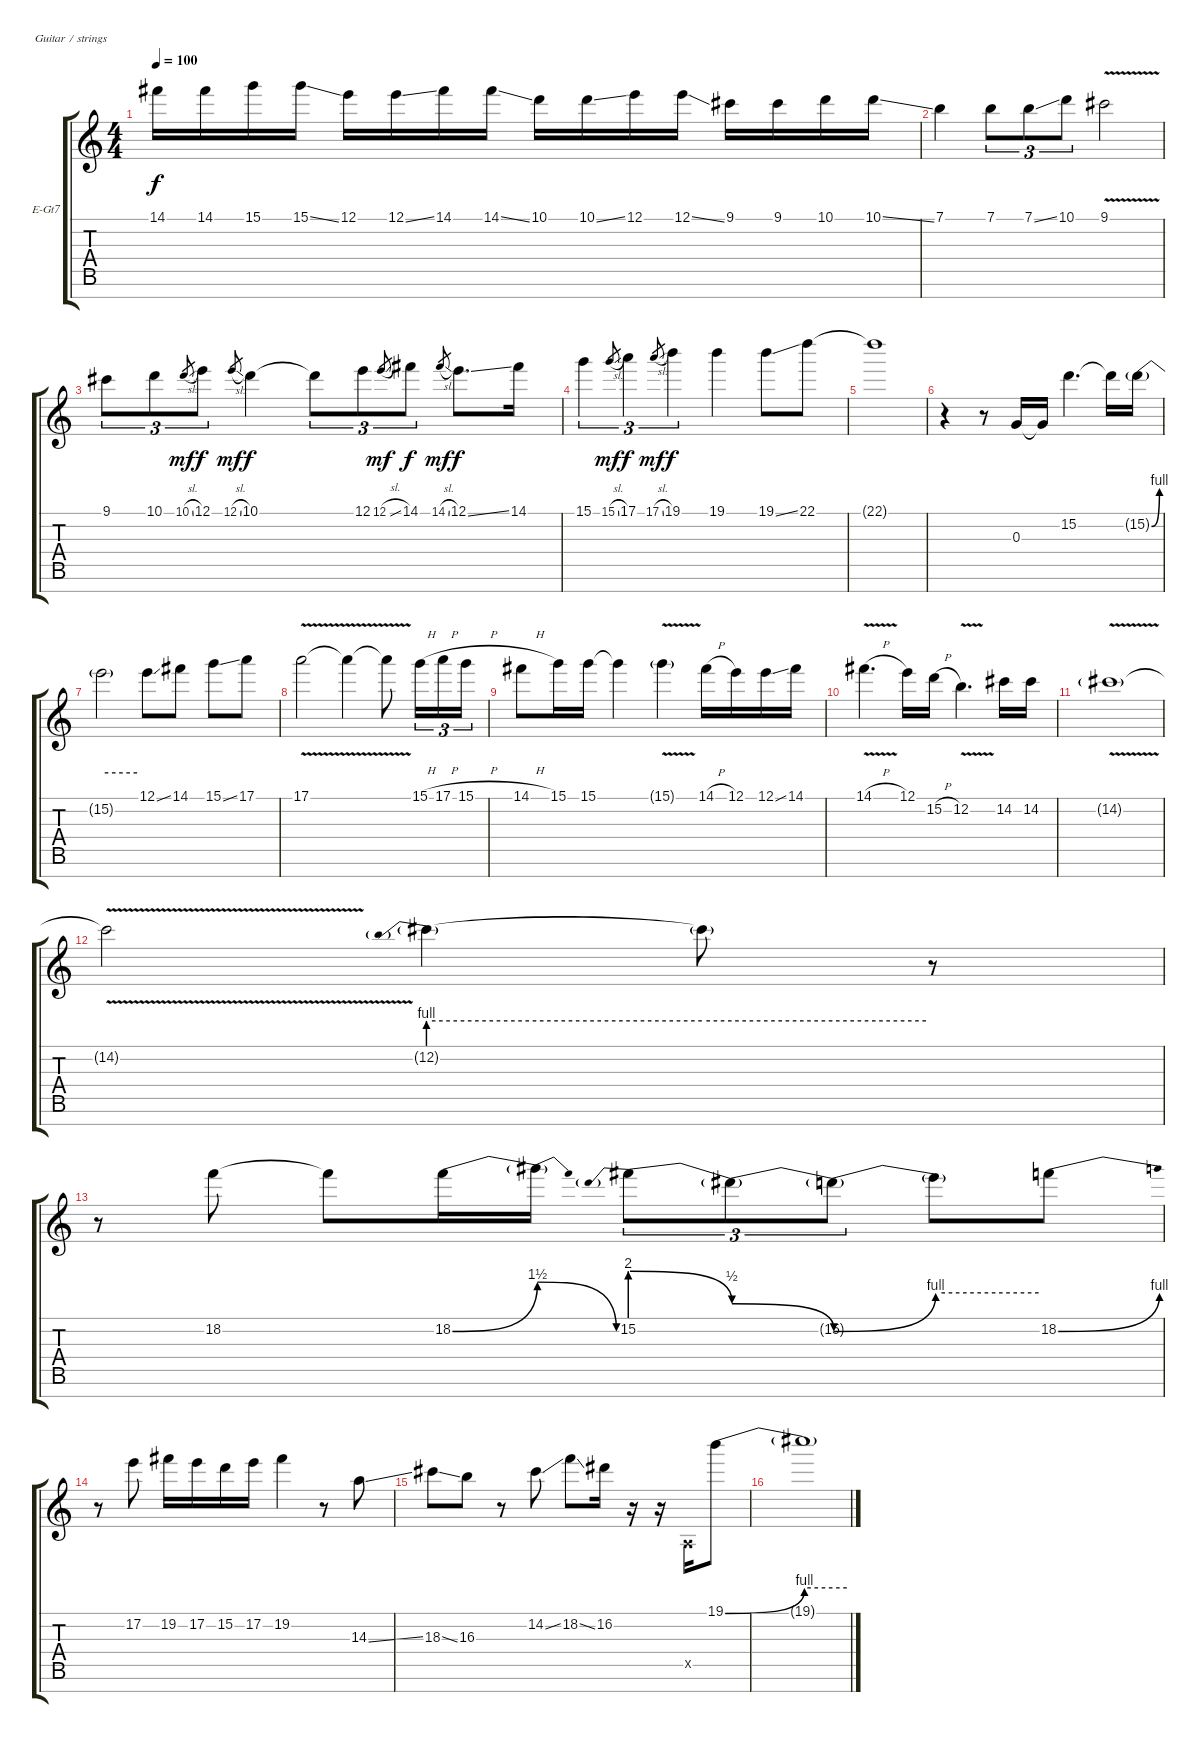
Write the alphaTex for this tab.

\defaultSystemsLayout 4
\bracketExtendMode groupsimilarinstruments
\firstSystemTrackNameOrientation horizontal
\otherSystemsTrackNameOrientation horizontal
\track ("Steve Vai" "E-Gt7") {instrument distortionguitar}
\staff {score tabs}
\tuning (E4 B3 G3 D3 A2 E2 B1)
\ts (4 4)
\tempo 100
\clef g2
\ks c
14.1.16{dy f} 14.1.16 15.1.16 15.1{ss}.16 12.1.16 12.1{ss}.16 14.1.16 14.1{ss}.16 10.1.16 10.1{ss}.16 12.1.16 12.1{ss}.16 9.1.16 9.1.16 10.1.16 10.1{ss}.16 |
7.1.4 7.1.8{tu (3 2)} 7.1{ss}.8{tu (3 2)} 10.1.8{tu (3 2)} 9.1{v}.2 |
9.1.8{tu (3 2)} 10.1.8{tu (3 2)} 10.1{sl}.8{gr dy mf} 12.1.8{tu (3 2) dy f} 12.1{sl}.8{gr dy mf} 10.1.4{dy f} 10.1{t}.8{tu (3 2)} 12.1.8{tu (3 2)} 12.1{sl}.8{gr dy mf} 14.1.8{tu (3 2) dy f} 14.1{sl}.8{gr dy mf} 12.1{ss}.8{d dy f} 14.1.16 |
15.1.4{tu (3 2)} 15.1{sl}.8{gr dy mf} 17.1.4{tu (3 2) dy f} 17.1{sl}.8{gr dy mf} 19.1.4{tu (3 2) dy f} 19.1.4 19.1{ss}.8 22.1.8 |
22.1{t}.1 |
r.4 r.8 0.3.16 0.3{t}.16 15.2.4{d} 15.2{t}.16 15.2{be (bend 0 0 60 4) g}.16 |
15.2{be (hold 0 4 60 4) t}.2 12.1{ss}.8 14.1.8 15.1{ss}.8 17.1.8 |
17.1{v}.2 17.1{v t}.4 17.1{v t}.8 15.1{h}.16{tu (3 2)} 17.1{h}.16{tu (3 2)} 15.1{h}.16{tu (3 2)} |
14.1{h}.8 15.1.16 15.1.16 15.1{t}.4 15.1{v g}.4 14.1{h}.16 12.1.16 12.1{ss}.16 14.1.16 |
14.1{v h}.4{d} 12.1.16 15.2{h}.16 12.2{v}.4{d} 14.2.16 14.2.16 |
14.2{v g}.1 |
14.2{v t}.2 12.2{be (prebend 0 4 60 4) g}.4 12.2{be (hold 0 4 60 4) t}.8 r.8 |
r.8 18.2.8 18.2{t}.8 18.2{be (bend 0 0 60 6)}.16 18.2{be (release 0 6 60 0) t}.16 15.2{be (prebendrelease 0 8 60 2)}.8{tu (3 2)} 15.2{be (release 0 2 60 0) t}.8{tu (3 2)} 15.2{be (bend 0 0 60 4) t}.8{tu (3 2)} 15.2{be (hold 0 4 60 4) t}.8 18.2{be (bend 0 0 60 4)}.8 |
r.8 17.2.8 19.2.16 17.2.16 15.2.16 17.2.16 19.2.4 r.8 14.3{ss}.8 |
18.3{ss}.8 16.3.8 r.8 14.2{ss}.8 18.2{ss}.8 16.2.16 r.16 r.16 0.5{x}.16 19.1{be (bend 0 0 60 4)}.8 |
19.1{be (hold 0 4 60 4) t}.1
